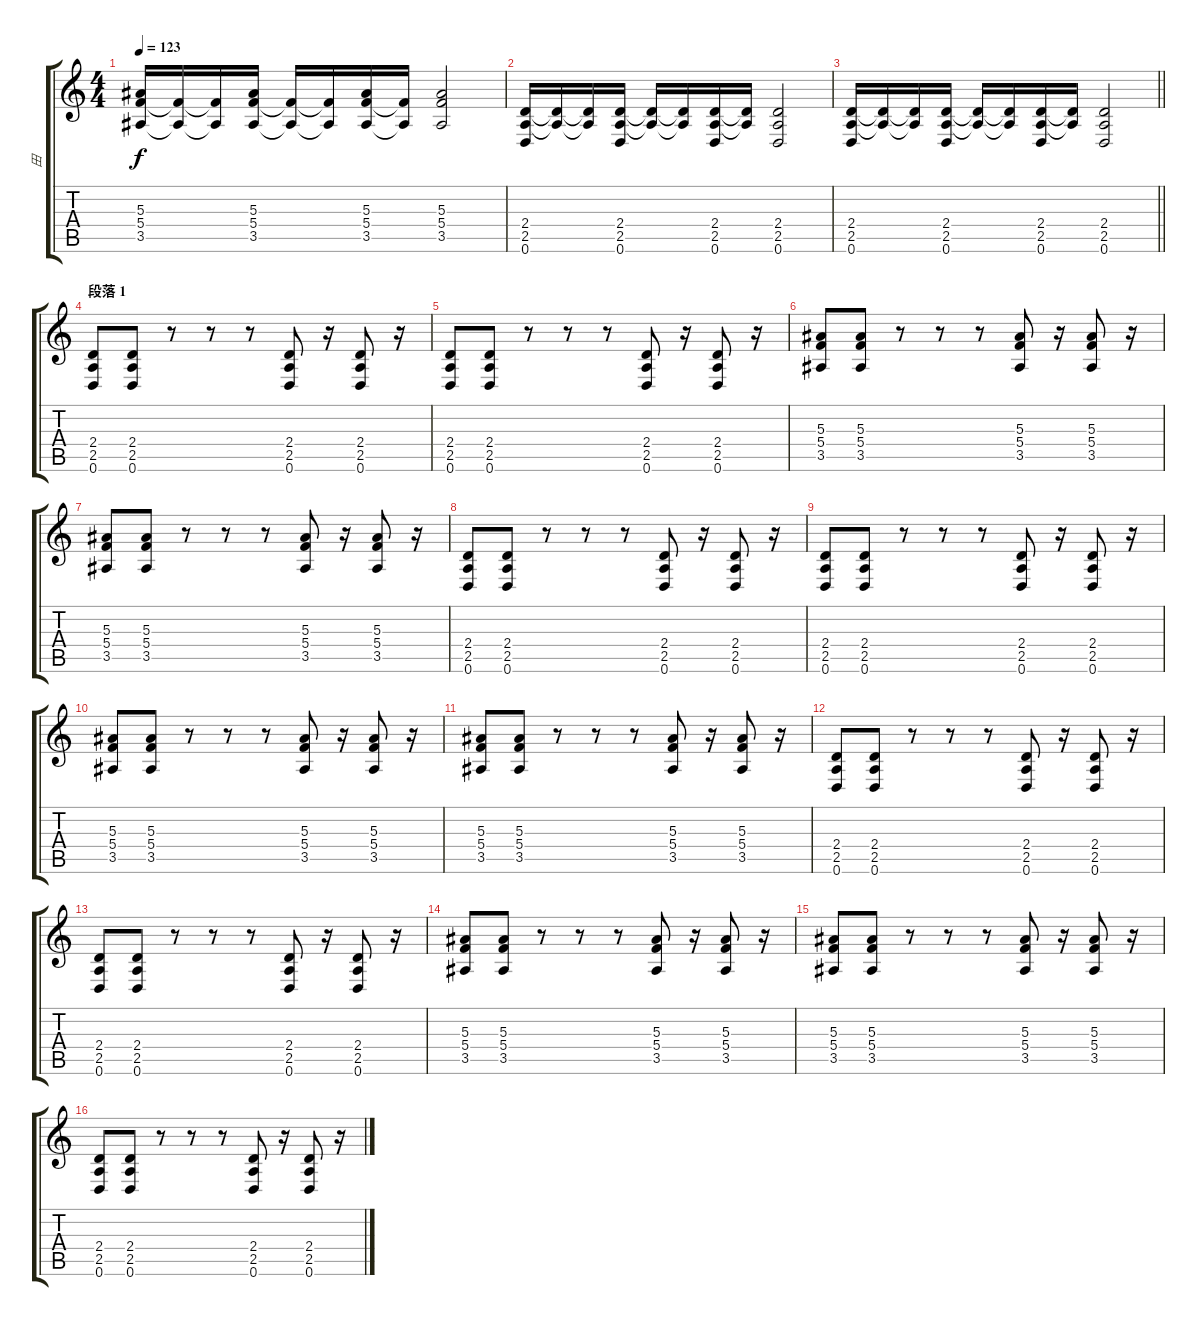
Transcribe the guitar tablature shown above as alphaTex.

\track ("田" "田") {instrument distortionguitar}
\staff {score tabs}
\tuning (D4 A3 F3 C3 G2 D2) {hide}
\ts (4 4)
\tempo 123
\clef g2
\ks c
(5.3 5.4 3.5).16{dy f} (5.4{t} 3.5{t}).16 (5.4{t} 3.5{t}).16 (5.3 5.4 3.5).16 (5.4{t} 3.5{t}).16 (5.4{t} 3.5{t}).16 (5.3 5.4 3.5).16 (5.4{t} 3.5{t}).16 (5.3 5.4 3.5).2 |
(2.4 2.5 0.6).16 (2.4{t} 2.5{t}).16 (2.4{t} 2.5{t}).16 (2.4 2.5 0.6).16 (2.4{t} 2.5{t}).16 (2.4{t} 2.5{t}).16 (2.4 2.5 0.6).16 (2.4{t} 2.5{t}).16 (2.4 2.5 0.6).2 |
\barLineRight lightlight
(2.4 2.5 0.6).16 (2.4{t} 2.5{t}).16 (2.4{t} 2.5{t}).16 (2.4 2.5 0.6).16 (2.4{t} 2.5{t}).16 (2.4{t} 2.5{t}).16 (2.4 2.5 0.6).16 (2.4{t} 2.5{t}).16 (2.4 2.5 0.6).2 |
\section ("" "段落 1")
(2.4 2.5 0.6).8 (2.4 2.5 0.6).8 r.8 r.8 r.8 (2.4 2.5 0.6).8 r.16 (2.4 2.5 0.6).8 r.16 |
(2.4 2.5 0.6).8 (2.4 2.5 0.6).8 r.8 r.8 r.8 (2.4 2.5 0.6).8 r.16 (2.4 2.5 0.6).8 r.16 |
(5.3 5.4 3.5).8 (5.3 5.4 3.5).8 r.8 r.8 r.8 (5.3 5.4 3.5).8 r.16 (5.3 5.4 3.5).8 r.16 |
(5.3 5.4 3.5).8 (5.3 5.4 3.5).8 r.8 r.8 r.8 (5.3 5.4 3.5).8 r.16 (5.3 5.4 3.5).8 r.16 |
(2.4 2.5 0.6).8 (2.4 2.5 0.6).8 r.8 r.8 r.8 (2.4 2.5 0.6).8 r.16 (2.4 2.5 0.6).8 r.16 |
(2.4 2.5 0.6).8 (2.4 2.5 0.6).8 r.8 r.8 r.8 (2.4 2.5 0.6).8 r.16 (2.4 2.5 0.6).8 r.16 |
(5.3 5.4 3.5).8 (5.3 5.4 3.5).8 r.8 r.8 r.8 (5.3 5.4 3.5).8 r.16 (5.3 5.4 3.5).8 r.16 |
(5.3 5.4 3.5).8 (5.3 5.4 3.5).8 r.8 r.8 r.8 (5.3 5.4 3.5).8 r.16 (5.3 5.4 3.5).8 r.16 |
(2.4 2.5 0.6).8 (2.4 2.5 0.6).8 r.8 r.8 r.8 (2.4 2.5 0.6).8 r.16 (2.4 2.5 0.6).8 r.16 |
(2.4 2.5 0.6).8 (2.4 2.5 0.6).8 r.8 r.8 r.8 (2.4 2.5 0.6).8 r.16 (2.4 2.5 0.6).8 r.16 |
(5.3 5.4 3.5).8 (5.3 5.4 3.5).8 r.8 r.8 r.8 (5.3 5.4 3.5).8 r.16 (5.3 5.4 3.5).8 r.16 |
(5.3 5.4 3.5).8 (5.3 5.4 3.5).8 r.8 r.8 r.8 (5.3 5.4 3.5).8 r.16 (5.3 5.4 3.5).8 r.16 |
(2.4 2.5 0.6).8 (2.4 2.5 0.6).8 r.8 r.8 r.8 (2.4 2.5 0.6).8 r.16 (2.4 2.5 0.6).8 r.16
